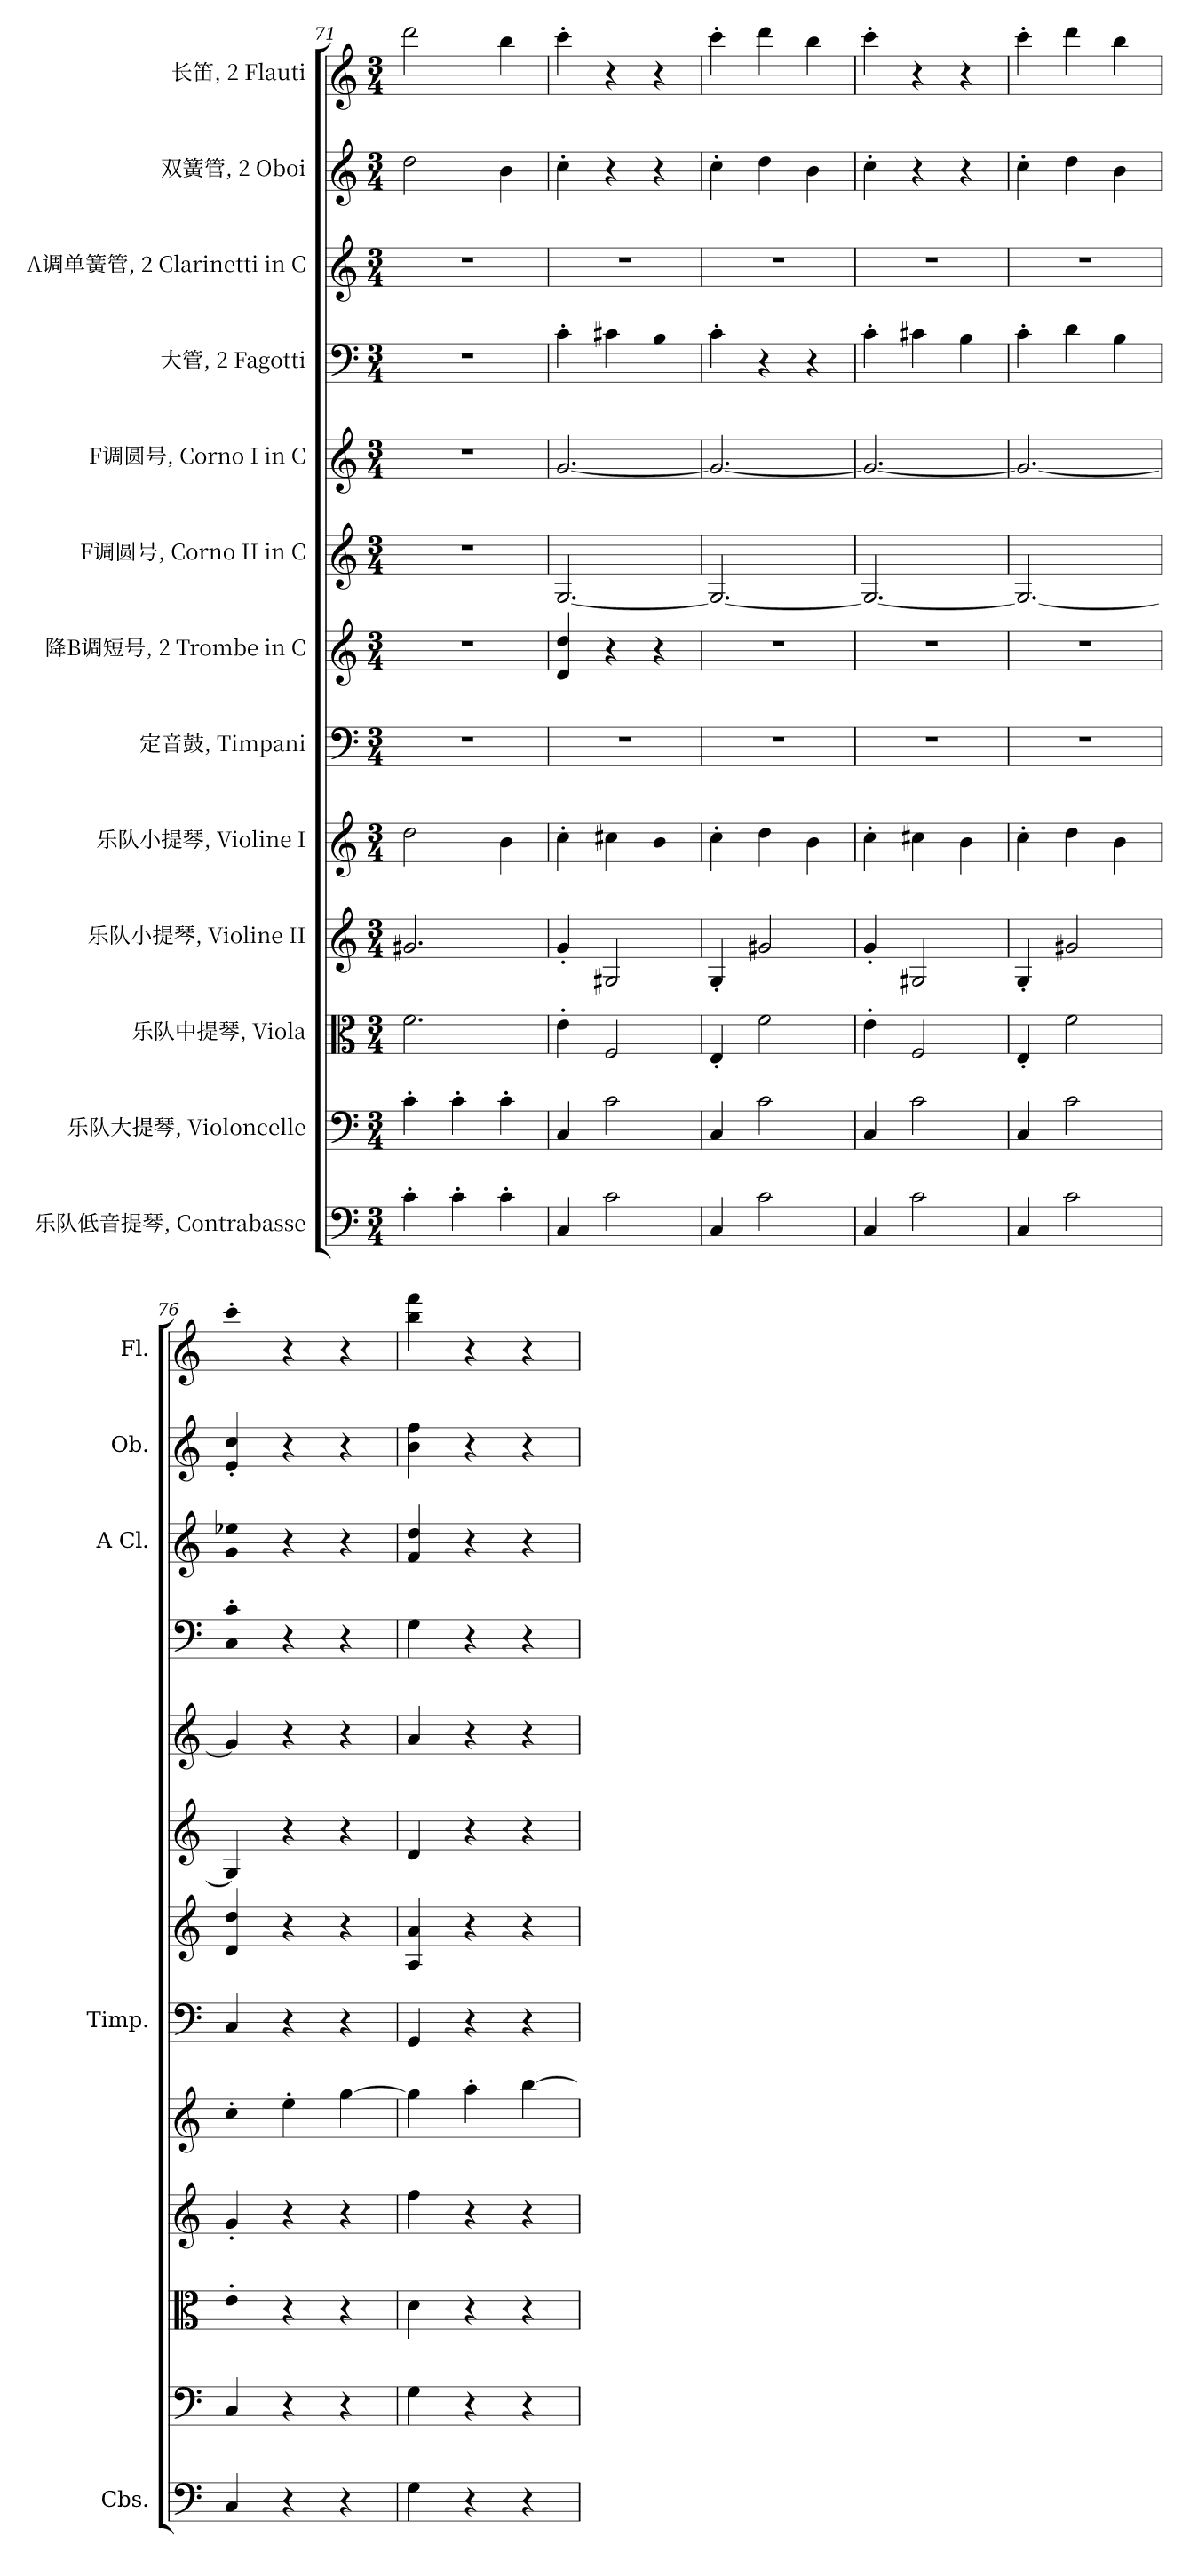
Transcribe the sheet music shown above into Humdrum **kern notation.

**kern	**kern	**kern	**kern	**kern	**kern	**kern	**kern	**kern	**kern	**kern	**kern	**kern
*part13	*part12	*part11	*part10	*part9	*part8	*part7	*part6	*part5	*part4	*part3	*part2	*part1
*staff13	*staff12	*staff11	*staff10	*staff9	*staff8	*staff7	*staff6	*staff5	*staff4	*staff3	*staff2	*staff1
*I"乐队低音提琴, Contrabasse	*I"乐队大提琴, Violoncelle	*I"乐队中提琴, Viola	*I"乐队小提琴, Violine II	*I"乐队小提琴, Violine I	*I"定音鼓, Timpani	*I"降B调短号, 2 Trombe in C	*I"F调圆号, Corno II in C	*I"F调圆号, Corno I in C	*I"大管, 2 Fagotti	*I"A调单簧管, 2 Clarinetti in C	*I"双簧管, 2 Oboi	*I"长笛, 2 Flauti
*I'Cbs.	*	*	*	*	*I'Timp.	*	*	*	*	*I'A Cl.	*I'Ob.	*I'Fl.
*clefF4	*clefF4	*clefC3	*clefG2	*clefG2	*clefF4	*clefG2	*clefG2	*clefG2	*clefF4	*clefG2	*clefG2	*clefG2
*ITrd7c12	*	*	*	*	*	*ITrd1c2	*ITrd4c7	*ITrd4c7	*	*ITrd2c3	*	*
*k[]	*k[]	*k[]	*k[]	*k[]	*k[]	*k[b-e-]	*k[b-]	*k[b-]	*k[]	*k[f#c#g#]	*k[]	*k[]
*M3/4	*M3/4	*M3/4	*M3/4	*M3/4	*M3/4	*M3/4	*M3/4	*M3/4	*M3/4	*M3/4	*M3/4	*M3/4
*MM306	*MM306	*MM306	*MM306	*MM306	*MM306	*MM306	*MM306	*MM306	*MM306	*MM306	*MM306	*MM306
=71	=71	=71	=71	=71	=71	=71	=71	=71	=71	=71	=71	=71
4C'\	4c'\	2.f\	2.g#X/	2dd\	2.r	2.r	2.r	2.r	2.r	2.r	2dd\	2ddd\
4C'\	4c'\	.	.	.	.	.	.	.	.	.	.	.
4C'\	4c'\	.	.	4b\	.	.	.	.	.	.	4b\	4bb\
=72	=72	=72	=72	=72	=72	=72	=72	=72	=72	=72	=72	=72
*	*	*	*	*	*	*	*	*	*	*	*	*MM320
4CC/	4C/	4e'\	4g'/	4cc'\	2.r	4c/ 4cc/	[2.C/	[2.c/	4c'\	2.r	4cc'\	4ccc'\
*	*	*	*	*	*	*	*	*	*	*	*	*MM332
2C\	2c\	2F/	2G#X/	4cc#X\	.	4r	.	.	4c#X\	.	4r	4r
.	.	.	.	4b\	.	4r	.	.	4B\	.	4r	4r
=73	=73	=73	=73	=73	=73	=73	=73	=73	=73	=73	=73	=73
*	*	*	*	*	*	*	*	*	*	*	*	*MM320
4CC/	4C/	4E'/	4G'/	4cc'\	2.r	2.r	2.C/_	2.c/_	4c'\	2.r	4cc'\	4ccc'\
*	*	*	*	*	*	*	*	*	*	*	*	*MM332
2C\	2c\	2f\	2g#X/	4dd\	.	.	.	.	4r	.	4dd\	4ddd\
.	.	.	.	4b\	.	.	.	.	4r	.	4b\	4bb\
=74	=74	=74	=74	=74	=74	=74	=74	=74	=74	=74	=74	=74
*	*	*	*	*	*	*	*	*	*	*	*	*MM320
4CC/	4C/	4e'\	4g'/	4cc'\	2.r	2.r	2.C/_	2.c/_	4c'\	2.r	4cc'\	4ccc'\
*	*	*	*	*	*	*	*	*	*	*	*	*MM332
2C\	2c\	2F/	2G#X/	4cc#X\	.	.	.	.	4c#X\	.	4r	4r
.	.	.	.	4b\	.	.	.	.	4B\	.	4r	4r
=75	=75	=75	=75	=75	=75	=75	=75	=75	=75	=75	=75	=75
*	*	*	*	*	*	*	*	*	*	*	*	*MM320
4CC/	4C/	4E'/	4G'/	4cc'\	2.r	2.r	2.C/_	2.c/_	4c'\	2.r	4cc'\	4ccc'\
*	*	*	*	*	*	*	*	*	*	*	*	*MM332
2C\	2c\	2f\	2g#X/	4dd\	.	.	.	.	4d\	.	4dd\	4ddd\
.	.	.	.	4b\	.	.	.	.	4B\	.	4b\	4bb\
=76	=76	=76	=76	=76	=76	=76	=76	=76	=76	=76	=76	=76
*	*	*	*	*	*	*	*	*	*	*	*	*MM306
4CC/	4C/	4e'\	4g'/	4cc'\	4C/	4c/ 4cc/	4C/]	4c/]	4C\' 4c\'	4e\ 4ccn\	4e/' 4cc/'	4ccc'\
*	*	*	*	*	*	*	*	*	*	*	*	*MM332
4r	4r	4r	4r	4ee'\	4r	4r	4r	4r	4r	4r	4r	4r
4r	4r	4r	4r	[4gg\	4r	4r	4r	4r	4r	4r	4r	4r
=77	=77	=77	=77	=77	=77	=77	=77	=77	=77	=77	=77	=77
*	*	*	*	*	*	*	*	*	*	*	*	*MM306
4GG\	4G\	4d\	4ff\	4gg\]	4GG/	4G/ 4g/	4G/	4d/	4G\	4d/ 4b/	4b\ 4ff\	4bb\ 4fff\
*	*	*	*	*	*	*	*	*	*	*	*	*MM324
4r	4r	4r	4r	4aa'\	4r	4r	4r	4r	4r	4r	4r	4r
4r	4r	4r	4r	[4bb\	4r	4r	4r	4r	4r	4r	4r	4r
=	=	=	=	=	=	=	=	=	=	=	=	=
*-	*-	*-	*-	*-	*-	*-	*-	*-	*-	*-	*-	*-
